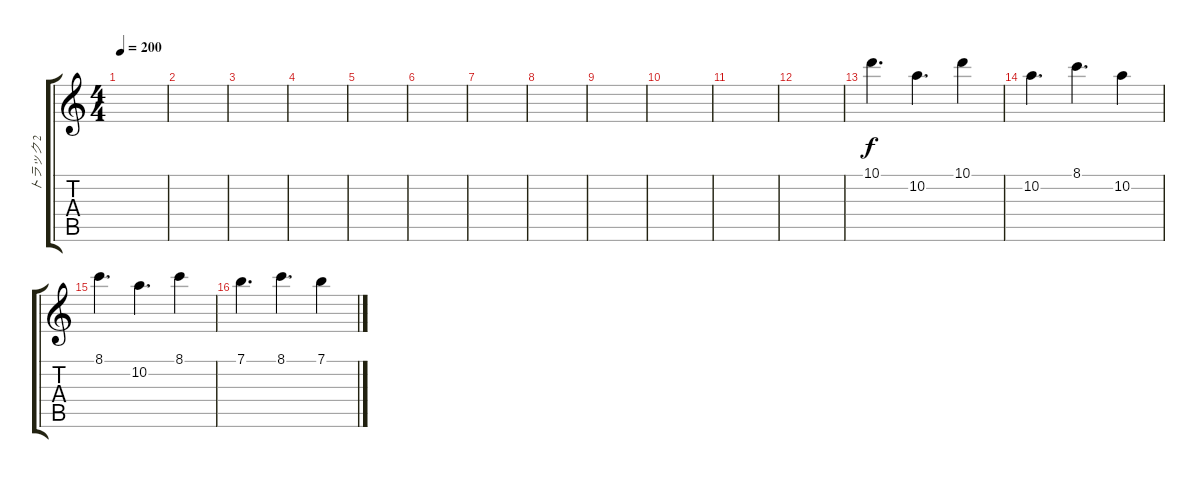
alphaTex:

\track ("トラック 2" "トラック 2") {instrument acousticguitarsteel}
\staff {score tabs}
\tuning (E4 B3 G3 D3 A2 E2) {hide}
\ts (4 4)
\tempo 200
\clef g2
\ks c
|
|
|
|
|
|
|
|
|
|
|
|
10.1.4{d} 10.2.4{d} 10.1.4 |
10.2.4{d} 8.1.4{d} 10.2.4 |
8.1.4{d} 10.2.4{d} 8.1.4 |
7.1.4{d} 8.1.4{d} 7.1.4
